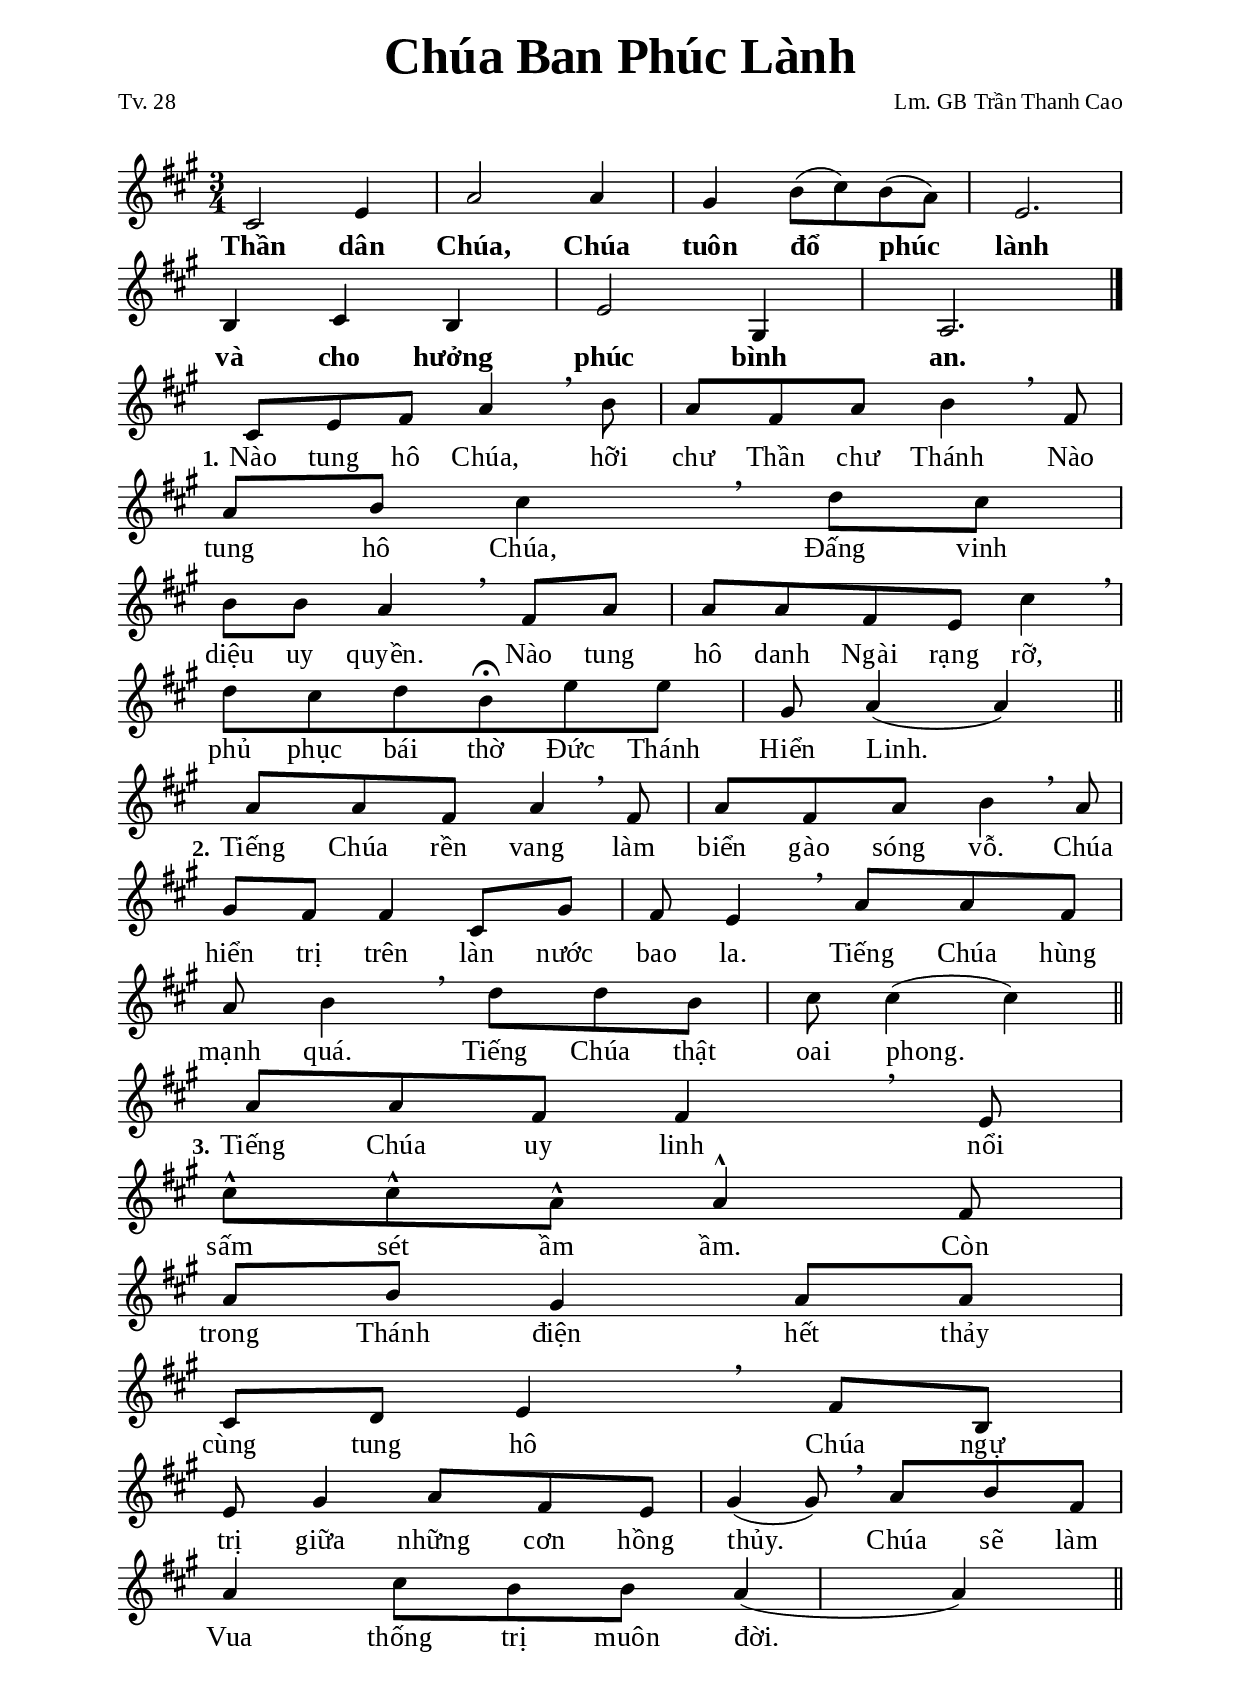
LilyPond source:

% Cài đặt chung
\version "2.22.1"
\include "english.ly"

\header {
  title = \markup { \fontsize #3 "Chúa Ban Phúc Lành" }
  poet = "Tv. 28"
  composer = "Lm. GB Trần Thanh Cao"
  arranger = " "
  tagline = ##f
}

% Nhạc điệp khúc
nhacDiepKhuc= \relative c' {
  cs2 e4 |
  a2 a4 |
  gs4 b8 (cs) b (a) |
  e2. |
  b4 cs b |
  e2 gs,4 |
  a2. \bar "|."
}

% Nhạc phiên khúc
nhacPhienKhucMot = \relative c' {
  cs8 e fs a4 \breathe
  b8 a fs a b4 \breathe
  fs8 a b cs4 \breathe
  d8 cs b b a4 \breathe
  fs8 a a a fs e cs'4 \breathe
  d8 cs d b \fermata
  e e gs, a4 (a) \bar "||"
}

nhacPhienKhucHai = \relative c'' {
  a8 a fs a4 \breathe
  fs8 a fs a b4 \breathe
  a8 gs fs fs4 cs8 gs' fs e4 \breathe
  a8 a fs a b4 \breathe
  d8 d b cs cs4 (cs) \bar "||"
}

nhacPhienKhucBa = \relative c'' {
  a8 a fs fs4 \breathe
  e8 cs'^^ cs^^ a^^ a4^^
  fs8 a b gs4 a8 a cs, d e4 \breathe
  fs8 b, e gs4 a8 fs e gs4 (gs8) \breathe
  a b fs a4 cs8 b b a4 (a) \bar "||"
}

% Lời điệp khúc
loiDiepKhuc = \lyricmode {
  \override Lyrics.LyricText.font-series = #'bold
  Thần dân Chúa, Chúa tuôn đổ phúc lành
  và cho hưởng phúc bình an.
}

% Lời phiên khúc
loiPhienKhucMot = \lyricmode {
  \set stanza = #"1."
  Nào tung hô Chúa, hỡi chư Thần chư Thánh
  Nào tung hô Chúa, Đấng vinh diệu uy quyền.
  Nào tung hô danh Ngài rạng rỡ,
  phủ phục bái thờ Đức Thánh Hiển Linh.
}

loiPhienKhucHai = \lyricmode {
  \set stanza = #"2."
  Tiếng Chúa rền vang làm biển gào sóng vỗ.
  Chúa hiển trị trên làn nước bao la.
  Tiếng Chúa hùng mạnh quá.
  Tiếng Chúa thật oai phong.
}

loiPhienKhucBa = \lyricmode {
  \set stanza = #"3."
  Tiếng Chúa uy linh nổi sấm sét ầm ầm.
  Còn trong Thánh điện hết thảy cùng tung hô
  Chúa ngự trị giữa những cơn hồng thủy.
  Chúa sẽ làm Vua thống trị muôn đời.
}

% Dàn trang
\paper {
  #(set-paper-size "a4")
  top-margin = 10\mm
  bottom-margin = 10\mm
  left-margin = 20\mm
  right-margin = 20\mm
  indent = #0
  #(define fonts
    (make-pango-font-tree
      "Liberation Serif"
      "Liberation Serif"
      "Liberation Serif"
      (/ 20 20)))
  page-count = #1
  system-system-spacing = #'((basic-distance . 13))
  score-system-spacing = #'((basic-distance . 13))
}

% Thiết lập tông và nhịp
TongNhip = { \key a \major \time 3/4 }

\score {
  \new ChoirStaff <<
    \new Staff = diepKhuc \with {
        \consists "Merge_rests_engraver"
        %\magnifyStaff #(magstep +1)
      }
      <<
      \new Voice = beSop {
        \TongNhip \stemNeutral \nhacDiepKhuc
      }
    >>
    \new Lyrics \lyricsto beSop \loiDiepKhuc
  >>
  \layout {
    \override Lyrics.LyricText.font-series = #'bold
    \override Lyrics.LyricText.font-size = #+2
    \override Lyrics.LyricSpace.minimum-distance = #5
    \override Score.BarNumber.break-visibility = ##(#f #f #f)
    \override Score.SpacingSpanner.uniform-stretching = ##t
  }
}

\score {
  \new ChoirStaff <<
    \new Staff = phienKhuc \with {
        %\magnifyStaff #(magstep +1)
      }
      <<
      \new Voice = beSop {
        \TongNhip \nhacPhienKhucMot
      }
    >>
    \new Lyrics \lyricsto beSop \loiPhienKhucMot
  >>
  \layout {
    \override Staff.TimeSignature.transparent = ##t
    \override Lyrics.LyricText.font-size = #+2
    \override Lyrics.LyricSpace.minimum-distance = #3
    \override Score.BarNumber.break-visibility = ##(#f #f #f)
    \override Score.SpacingSpanner.uniform-stretching = ##t
    \set Score.barAlways = ##t
    \set Score.defaultBarType = ""
  } 
}

\score {
  \new ChoirStaff <<
    \new Staff = phienKhuc \with {
        %\magnifyStaff #(magstep +1)
      }
      <<
      \new Voice = beSop {
        \TongNhip \nhacPhienKhucHai
      }
    >>
    \new Lyrics \lyricsto beSop \loiPhienKhucHai
  >>
  \layout {
    \override Staff.TimeSignature.transparent = ##t
    \override Lyrics.LyricText.font-size = #+2
    \override Lyrics.LyricSpace.minimum-distance = #4
    \override Score.BarNumber.break-visibility = ##(#f #f #f)
    \override Score.SpacingSpanner.uniform-stretching = ##t
    \set Score.barAlways = ##t
    \set Score.defaultBarType = ""
  } 
}

\score {
  \new ChoirStaff <<
    \new Staff = phienKhuc \with {
        %\magnifyStaff #(magstep +1)
      }
      <<
      \new Voice = beSop {
        \TongNhip \nhacPhienKhucBa
      }
    >>
    \new Lyrics \lyricsto beSop \loiPhienKhucBa
  >>
  \layout {
    \override Staff.TimeSignature.transparent = ##t
    \override Lyrics.LyricText.font-size = #+2
    \override Lyrics.LyricSpace.minimum-distance = #5
    \override Score.BarNumber.break-visibility = ##(#f #f #f)
    \override Score.SpacingSpanner.uniform-stretching = ##t
    \set Score.barAlways = ##t
    \set Score.defaultBarType = ""
  } 
}
